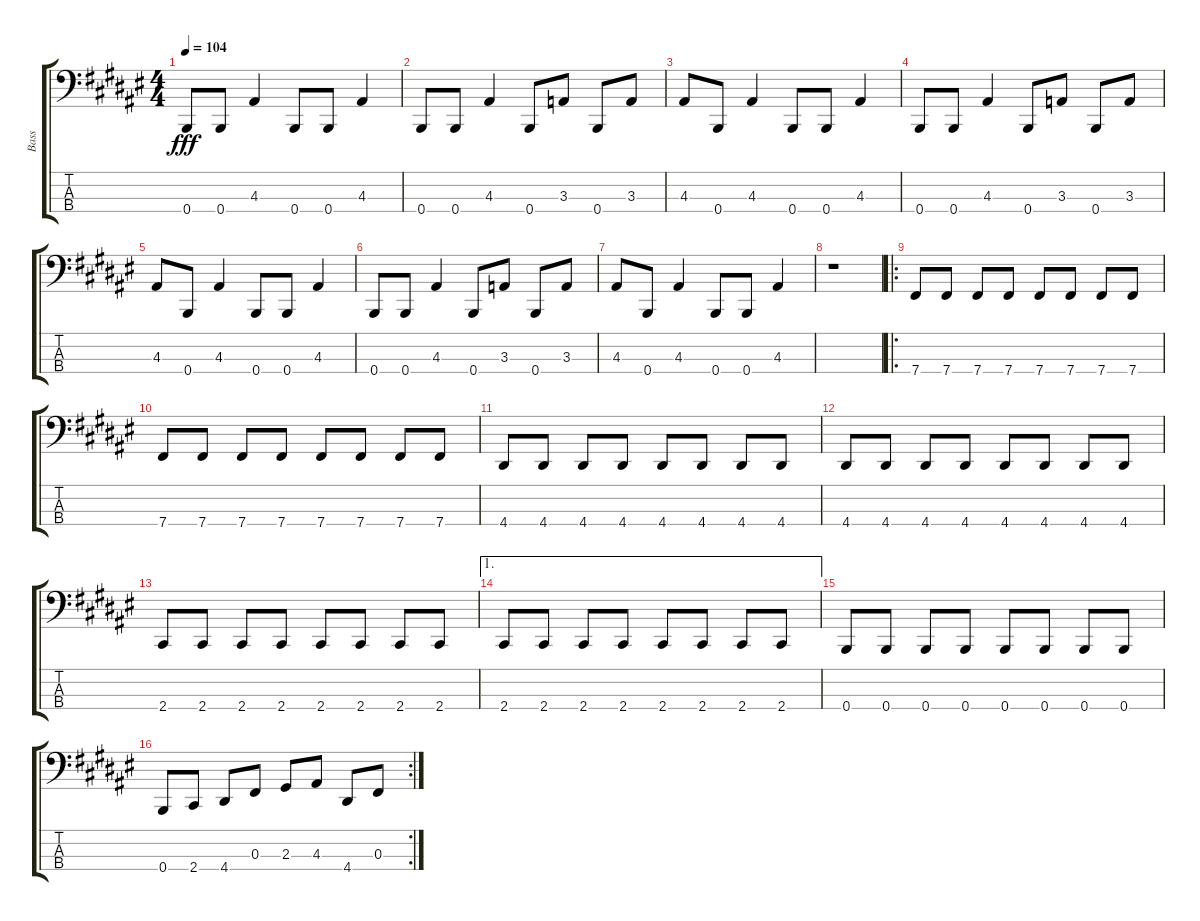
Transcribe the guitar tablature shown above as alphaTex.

\track ("Bass" "Bass") {instrument electricbasspick}
\staff {score tabs}
\tuning (E2 B1 Gb1 B0) {hide}
\ts (4 4)
\tempo 104
\clef f4
\ks f#
0.4.8{dy fff instrument electricbasspick} 0.4.8 4.3.4 0.4.8 0.4.8 4.3.4 |
0.4.8 0.4.8 4.3.4 0.4.8 3.3.8 0.4.8 3.3.8 |
4.3.8 0.4.8 4.3.4 0.4.8 0.4.8 4.3.4 |
0.4.8 0.4.8 4.3.4 0.4.8 3.3.8 0.4.8 3.3.8 |
4.3.8 0.4.8 4.3.4 0.4.8 0.4.8 4.3.4 |
0.4.8 0.4.8 4.3.4 0.4.8 3.3.8 0.4.8 3.3.8 |
4.3.8 0.4.8 4.3.4 0.4.8 0.4.8 4.3.4 |
r.1 |
\ro
7.4.8 7.4.8 7.4.8 7.4.8 7.4.8 7.4.8 7.4.8 7.4.8 |
7.4.8 7.4.8 7.4.8 7.4.8 7.4.8 7.4.8 7.4.8 7.4.8 |
4.4.8 4.4.8 4.4.8 4.4.8 4.4.8 4.4.8 4.4.8 4.4.8 |
4.4.8 4.4.8 4.4.8 4.4.8 4.4.8 4.4.8 4.4.8 4.4.8 |
2.4.8 2.4.8 2.4.8 2.4.8 2.4.8 2.4.8 2.4.8 2.4.8 |
\ae 1
2.4.8 2.4.8 2.4.8 2.4.8 2.4.8 2.4.8 2.4.8 2.4.8 |
0.4.8 0.4.8 0.4.8 0.4.8 0.4.8 0.4.8 0.4.8 0.4.8 |
\rc 2
0.4.8 2.4.8 4.4.8 0.3.8 2.3.8 4.3.8 4.4.8 0.3.8
